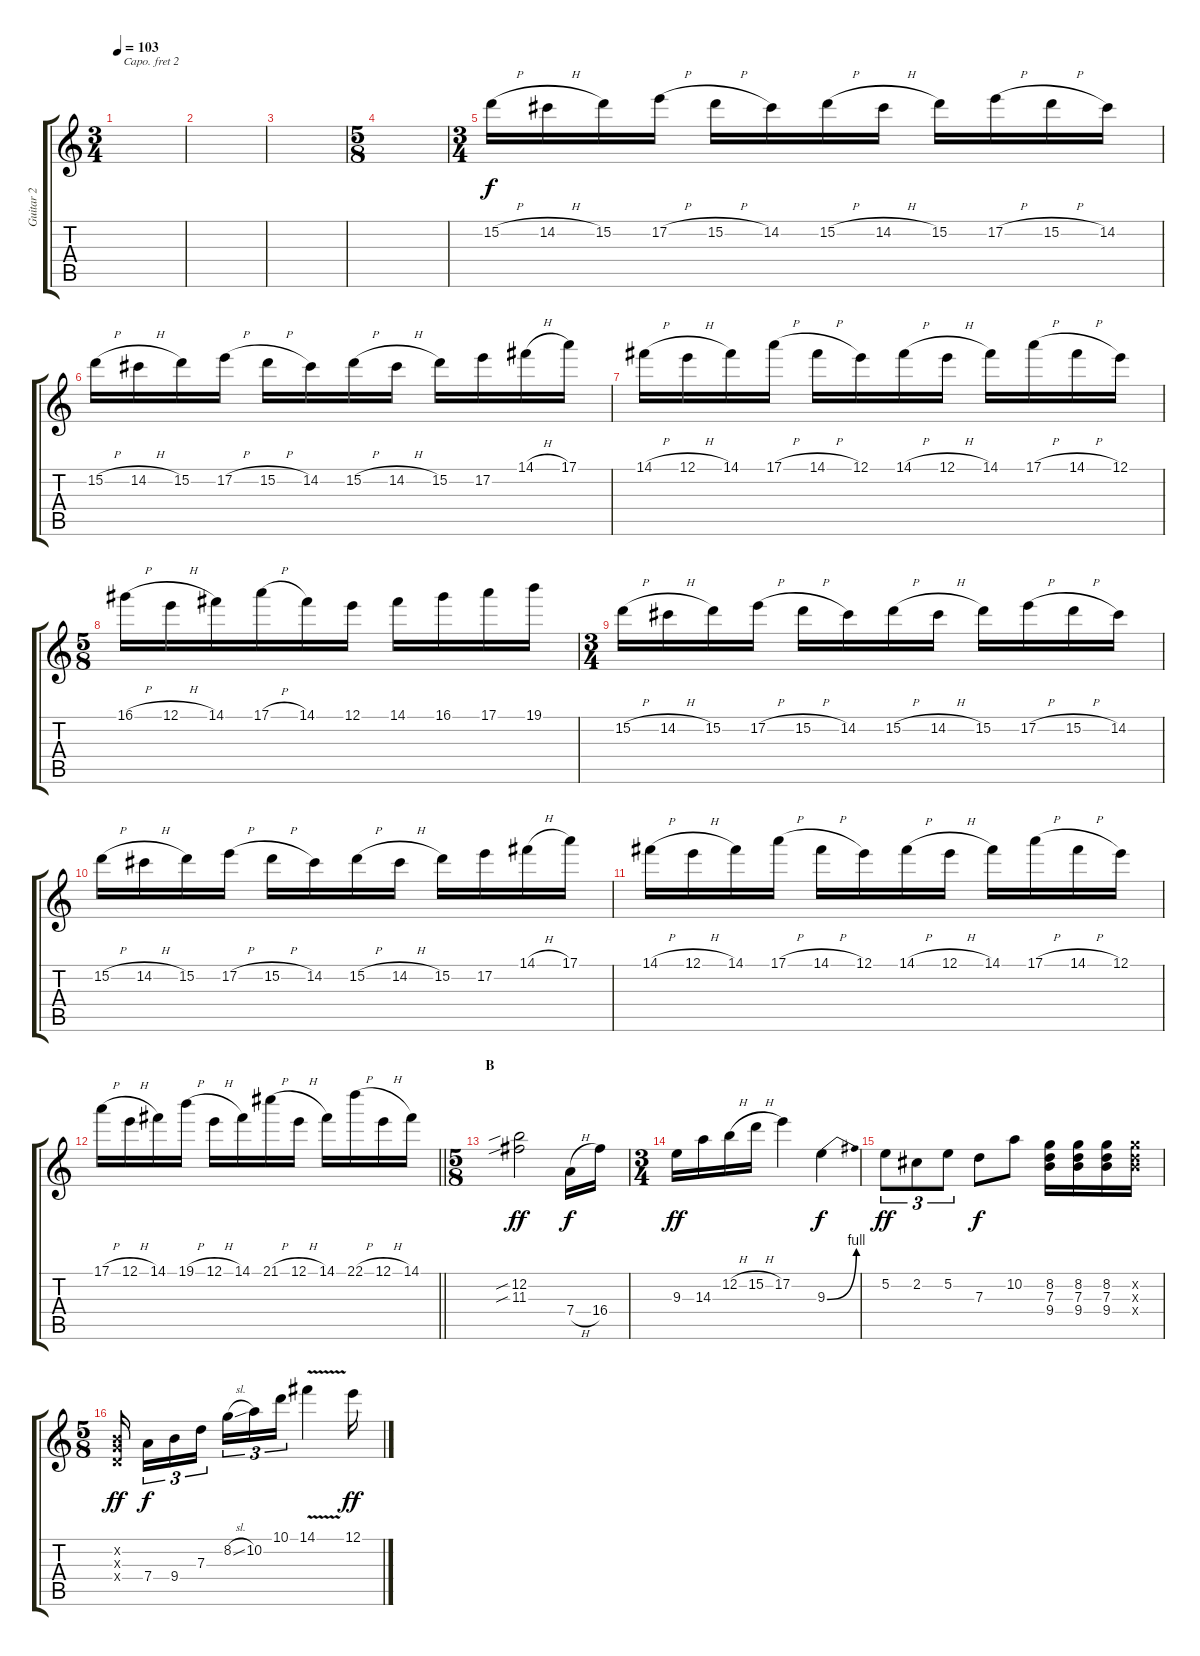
\track ("Guitar 2" "Guitar 2") {instrument distortionguitar}
\staff {score tabs}
\capo 2
\tuning (D4 A3 F3 C3 G2 C2) {hide}
\ts (3 4)
\tempo 103
\clef g2
\ks c
|
|
|
\ts (5 8)
|
\ts (3 4)
15.2{h}.16 14.2{h}.16 15.2.16 17.2{h}.16 15.2{h}.16 14.2.16 15.2{h}.16 14.2{h}.16 15.2.16 17.2{h}.16 15.2{h}.16 14.2.16 |
15.2{h}.16 14.2{h}.16 15.2.16 17.2{h}.16 15.2{h}.16 14.2.16 15.2{h}.16 14.2{h}.16 15.2.16 17.2.16 14.1{h}.16 17.1.16 |
14.1{h}.16 12.1{h}.16 14.1.16 17.1{h}.16 14.1{h}.16 12.1.16 14.1{h}.16 12.1{h}.16 14.1.16 17.1{h}.16 14.1{h}.16 12.1.16 |
\ts (5 8)
16.1{h}.16 12.1{h}.16 14.1.16 17.1{h}.16 14.1.16 12.1.16 14.1.16 16.1.16 17.1.16 19.1.16 |
\ts (3 4)
15.2{h}.16 14.2{h}.16 15.2.16 17.2{h}.16 15.2{h}.16 14.2.16 15.2{h}.16 14.2{h}.16 15.2.16 17.2{h}.16 15.2{h}.16 14.2.16 |
15.2{h}.16 14.2{h}.16 15.2.16 17.2{h}.16 15.2{h}.16 14.2.16 15.2{h}.16 14.2{h}.16 15.2.16 17.2.16 14.1{h}.16 17.1.16 |
14.1{h}.16 12.1{h}.16 14.1.16 17.1{h}.16 14.1{h}.16 12.1.16 14.1{h}.16 12.1{h}.16 14.1.16 17.1{h}.16 14.1{h}.16 12.1.16 |
\barLineRight lightlight
17.1{h}.16 12.1{h}.16 14.1.16 19.1{h}.16 12.1{h}.16 14.1.16 21.1{h}.16 12.1{h}.16 14.1.16 22.1{h}.16 12.1{h}.16 14.1.16 |
\ts (5 8)
\section ("" "B")
(12.2{sib} 11.3{sib}).2{dy ff} 7.4{h}.16{dy f} 16.4.16 |
\ts (3 4)
9.3.16{dy ff} 14.3.16 12.2{h}.16 15.2{h}.16 17.2.4 9.3{be (bend 0 0 60 4)}.4{dy f} |
5.2.8{tu (3 2) dy ff} 2.2.8{tu (3 2)} 5.2.8{tu (3 2)} 7.3.8{dy f} 10.2.8 (8.2 7.3 9.4).16 (8.2 7.3 9.4).16 (8.2 7.3 9.4).16 (8.2{x} 7.3{x} 9.4{x}).16 |
\ts (5 8)
(0.2{x} 0.3{x} 0.4{x}).16{dy ff beam splitsecondary} 7.4.16{tu (3 2) dy f} 9.4.16{tu (3 2)} 7.3.16{tu (3 2) beam splitsecondary} 8.2{sl}.16{tu (3 2)} 10.2.16{tu (3 2)} 10.1.16{tu (3 2)} 14.1{v}.4 12.1.16{dy ff}
